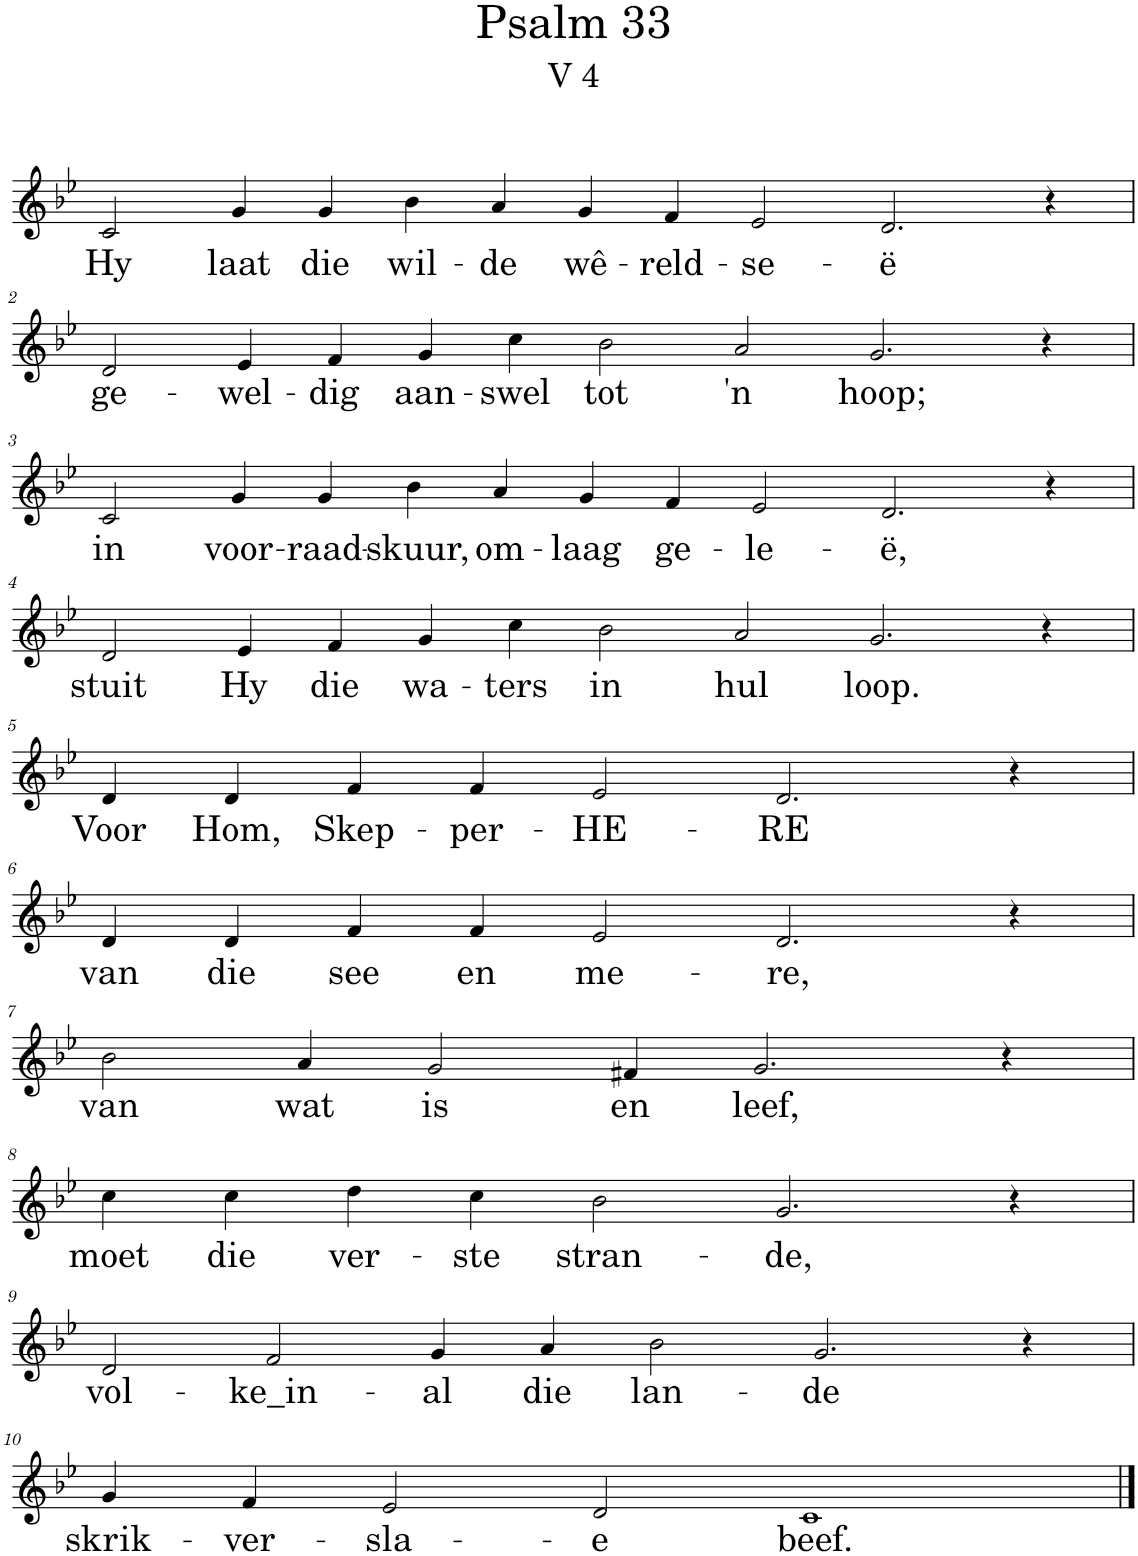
**kern	**text
*part1	*part1
*staff1	*staff1
*I"Pipe Organ	*
*I'Org.	*
*clefG2	*
*k[b-e-]	*
*M14/4	*
=1	=1
!	!LO:LY:b
2c/	Hy
!	!LO:LY:b
4g/	laat
!	!LO:LY:b
4g/	die
!	!LO:LY:b
4b-\	wil-
!	!LO:LY:b
4a/	-de
!	!LO:LY:b
4g/	wê-
!	!LO:LY:b
4f/	-reld-
!	!LO:LY:b
2e-/	-se-
!	!LO:LY:b
2.d/	-ë
4r	.
!!LO:LB:g=z
=2	=2
!	!LO:LY:b
2d/	ge-
!	!LO:LY:b
4e-/	-wel-
!	!LO:LY:b
4f/	-dig
!	!LO:LY:b
4g/	aan-
!	!LO:LY:b
4cc\	-swel
!	!LO:LY:b
2b-\	tot
!	!LO:LY:b
2a/	'n
!	!LO:LY:b
2.g/	hoop;
4r	.
!!LO:LB:g=z
=3	=3
!	!LO:LY:b
2c/	in
!	!LO:LY:b
4g/	voor-
!	!LO:LY:b
4g/	-raad-
!	!LO:LY:b
4b-\	-skuur,
!	!LO:LY:b
4a/	om-
!	!LO:LY:b
4g/	-laag
!	!LO:LY:b
4f/	ge-
!	!LO:LY:b
2e-/	-le-
!	!LO:LY:b
2.d/	-ë,
4r	.
!!LO:LB:g=z
=4	=4
!	!LO:LY:b
2d/	stuit
!	!LO:LY:b
4e-/	Hy
!	!LO:LY:b
4f/	die
!	!LO:LY:b
4g/	wa-
!	!LO:LY:b
4cc\	-ters
!	!LO:LY:b
2b-\	in
!	!LO:LY:b
2a/	hul
!	!LO:LY:b
2.g/	loop.
4r	.
!!LO:LB:g=z
=5	=5
*M10/4	*
!	!LO:LY:b
4d/	Voor
!	!LO:LY:b
4d/	Hom,
!	!LO:LY:b
4f/	Skep-
!	!LO:LY:b
4f/	-per-
!	!LO:LY:b
2e-/	-HE-
!	!LO:LY:b
2.d/	-RE
4r	.
!!LO:LB:g=z
=6	=6
!	!LO:LY:b
4d/	van
!	!LO:LY:b
4d/	die
!	!LO:LY:b
4f/	see
!	!LO:LY:b
4f/	en
!	!LO:LY:b
2e-/	me-
!	!LO:LY:b
2.d/	-re,
4r	.
!!LO:LB:g=z
=7	=7
!	!LO:LY:b
2b-\	van
!	!LO:LY:b
4a/	wat
!	!LO:LY:b
2g/	is
!	!LO:LY:b
4f#X/	en
!	!LO:LY:b
2.g/	leef,
4r	.
!!LO:LB:g=z
=8	=8
!	!LO:LY:b
4cc\	moet
!	!LO:LY:b
4cc\	die
!	!LO:LY:b
4dd\	ver-
!	!LO:LY:b
4cc\	-ste
!	!LO:LY:b
2b-\	stran-
!	!LO:LY:b
2.g/	-de,
4r	.
!!LO:LB:g=z
=9	=9
*M12/4	*
!	!LO:LY:b
2d/	vol-
!	!LO:LY:b
2f/	-ke_in-
!	!LO:LY:b
4g/	-al
!	!LO:LY:b
4a/	die
!	!LO:LY:b
2b-\	lan-
!	!LO:LY:b
2.g/	-de
4r	.
!!LO:LB:g=z
=10	=10
*M10/4	*
!	!LO:LY:b
4g/	skrik-
!	!LO:LY:b
4f/	-ver-
!	!LO:LY:b
2e-/	-sla-
!	!LO:LY:b
2d/	-e
!	!LO:LY:b
1c	beef.
==	==
*-	*-
